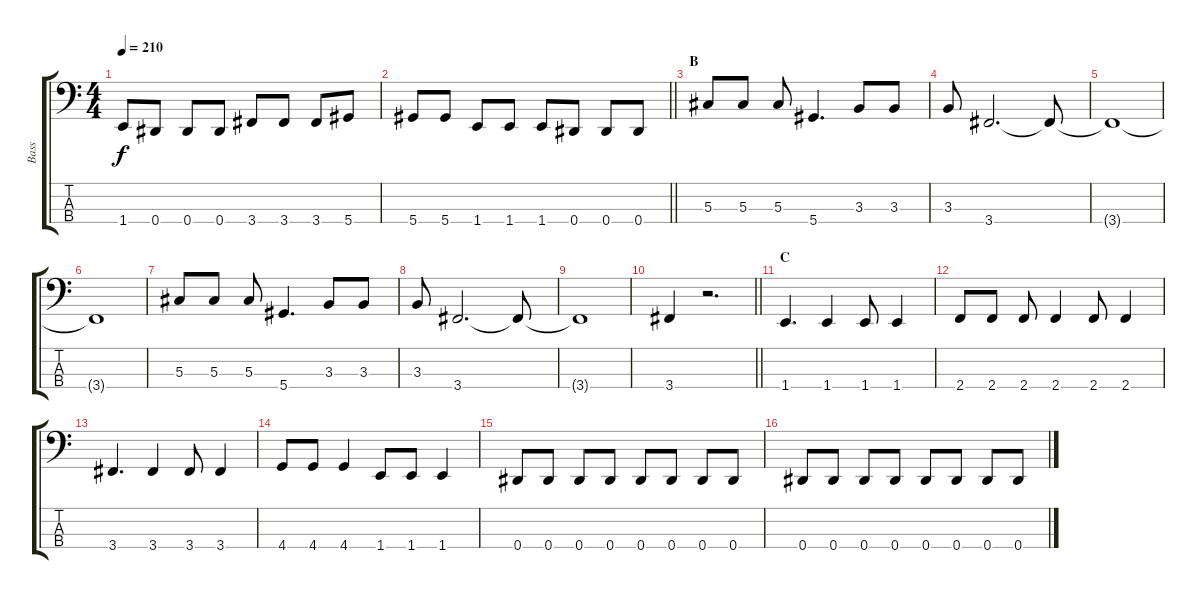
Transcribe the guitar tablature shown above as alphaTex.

\track ("Bass" "Bass") {instrument electricbasspick}
\staff {score tabs}
\tuning (Gb2 Db2 Ab1 Eb1) {hide}
\ts (4 4)
\tempo 210
\clef f4
\ks c
1.4.8{dy f} 0.4.8 0.4.8 0.4.8 3.4.8 3.4.8 3.4.8 5.4.8 |
\barLineRight lightlight
5.4.8 5.4.8 1.4.8 1.4.8 1.4.8 0.4.8 0.4.8 0.4.8 |
\section ("" "B")
5.3.8 5.3.8 5.3.8 5.4.4{d} 3.3.8 3.3.8 |
3.3.8 3.4.2{d} 3.4{t}.8 |
3.4{t}.1 |
3.4{t}.1 |
5.3.8 5.3.8 5.3.8 5.4.4{d} 3.3.8 3.3.8 |
3.3.8 3.4.2{d} 3.4{t}.8 |
3.4{t}.1 |
\barLineRight lightlight
3.4.4 r.2{d} |
\section ("" "C")
1.4.4{d} 1.4.4 1.4.8 1.4.4 |
2.4.8 2.4.8 2.4.8 2.4.4 2.4.8 2.4.4 |
3.4.4{d} 3.4.4 3.4.8 3.4.4 |
4.4.8 4.4.8 4.4.4 1.4.8 1.4.8 1.4.4 |
0.4.8 0.4.8 0.4.8 0.4.8 0.4.8 0.4.8 0.4.8 0.4.8 |
0.4.8 0.4.8 0.4.8 0.4.8 0.4.8 0.4.8 0.4.8 0.4.8
